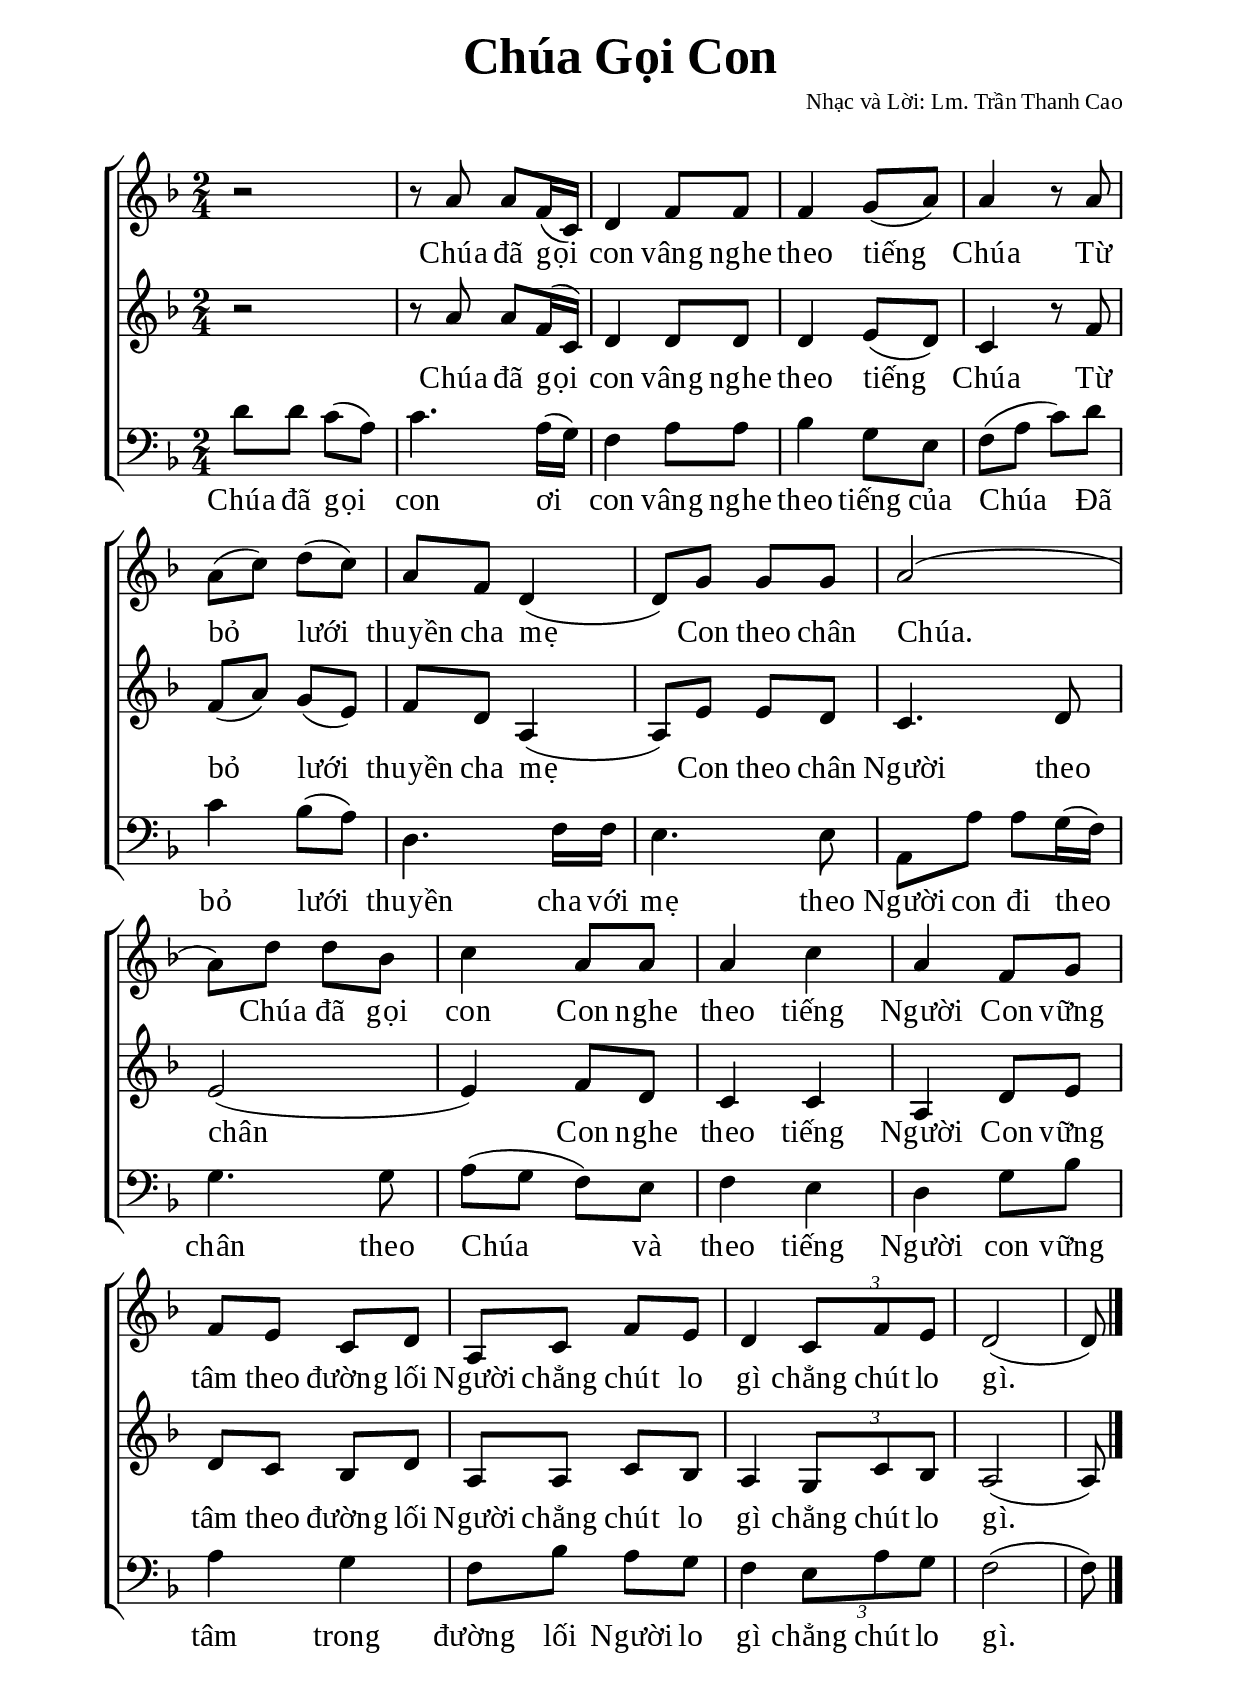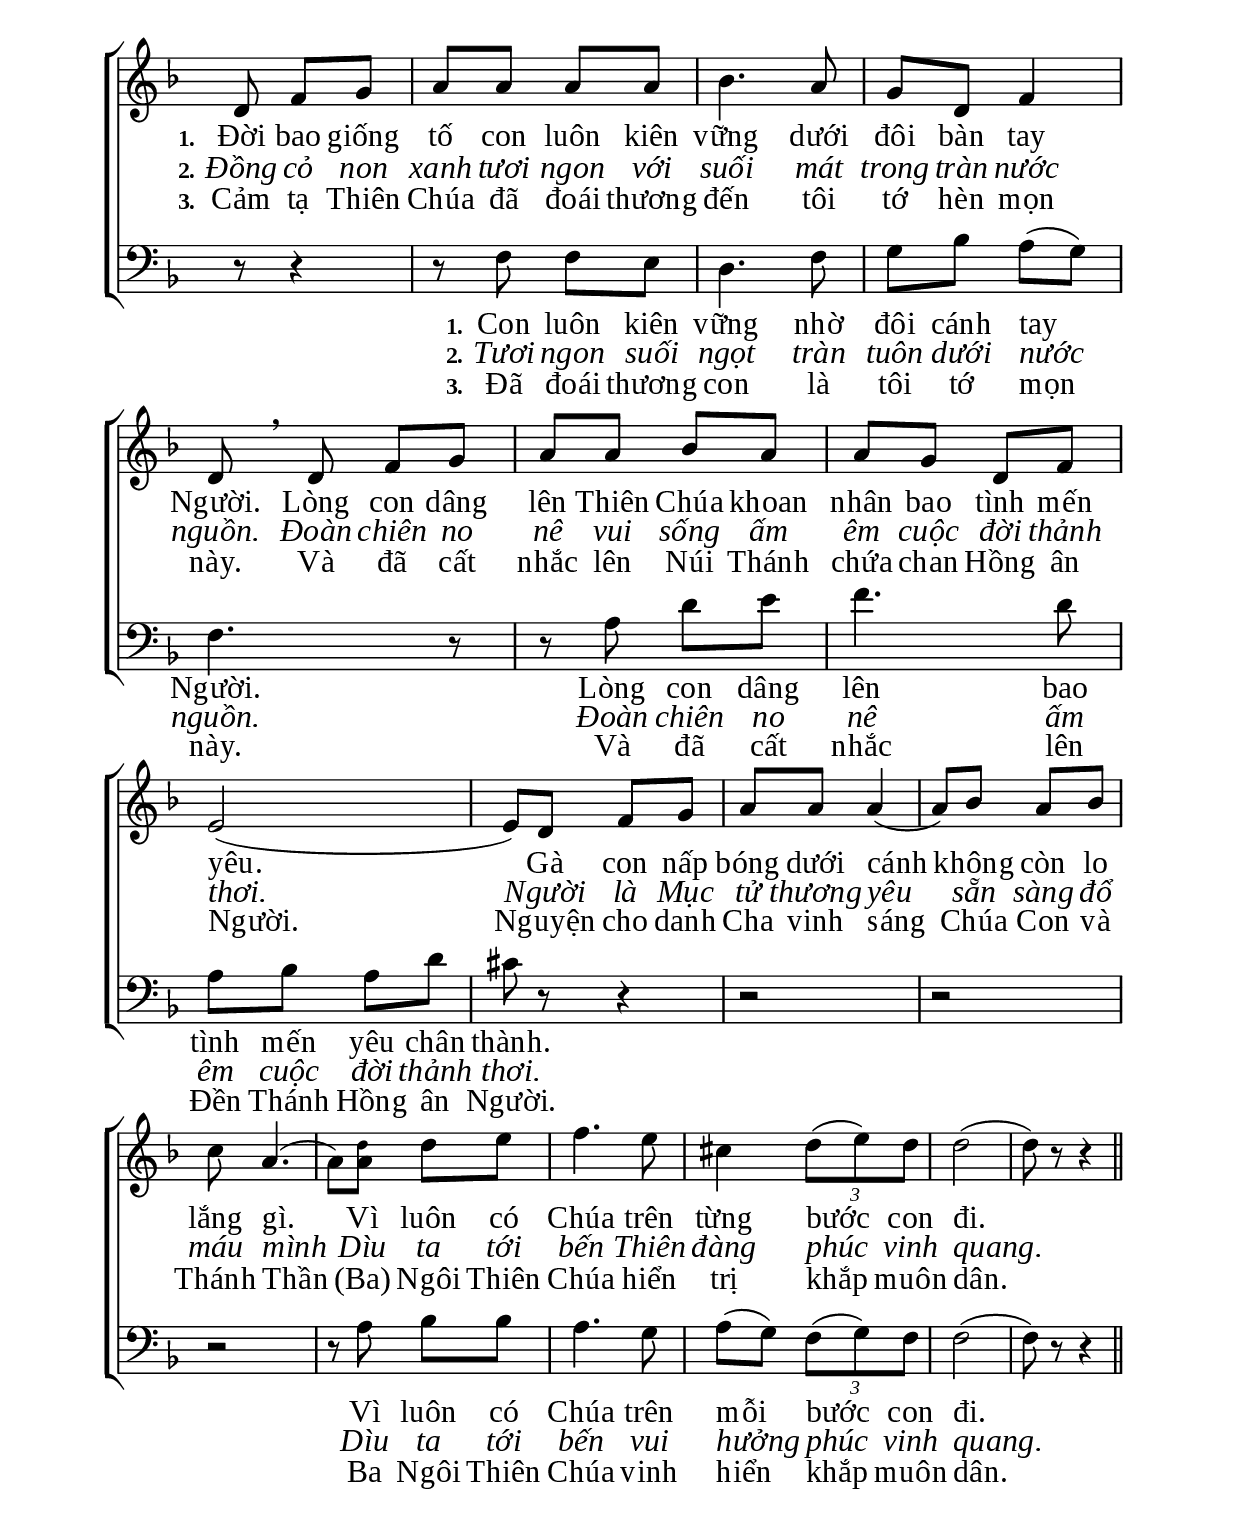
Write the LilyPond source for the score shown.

% Cài đặt chung
\version "2.20.0"
\include "english.ly"

\header {
  title = \markup { \fontsize #3 "Chúa Gọi Con" }
  composer = "Nhạc và Lời: Lm. Trần Thanh Cao"
  arranger = " "
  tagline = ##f
}

\paper {
  #(set-paper-size "a4")
  top-margin = 10\mm
  bottom-margin = 10\mm
  left-margin = 20\mm
  right-margin = 20\mm
  indent = #0
  #(define fonts
    (make-pango-font-tree
      "Liberation Serif"
      "Liberation Serif"
      "Liberation Serif"
      (/ 20 20)))
  page-count = #2
  print-page-number = #f
}

% Nhạc điệp khúc
nhacDiepKhucSop = \relative c'' {
  r2 |
  r8 a a f16 _(c) |
  d4 f8 f |
  f4 g8 (a) |
  a4 r8 a |
  a (c) d (c) |
  a f d4 ( |
  d8) g g g |
  a2 ( |
  a8) d d bf |
  c4 a8 a |
  a4 c |
  a f8 g |
  f e c d |
  a c f e |
  d4 \tuplet 3/2 { c8 f e } |
  d2 ( |
  d8) \bar "|."
}

nhacDiepKhucAlto = \relative c'' {
  r2 |
  r8 a a f16 ^(c) |
  d4 d8 d |
  d4 e8 (d) 
  c4 r8 f |
  f (a) g (e) |
  f d a4 ( |
  a8) e' e d |
  c4. d8 |
  e2 ( |
  e4) f8 d |
  c4 c |
  a d8 e |
  d c bf d |
  a a c bf |
  a4 \tuplet 3/2 { g8 c bf } |
  a2 ( |
  a8)
}

nhacDiepKhucBas = \relative c' {
  d8 d c (a) |
  c4. a16 (g) |
  f4 a8 a |
  bf4 g8 e |
  f (a c) d |
  c4 bf8 (a) |
  d,4. f16 f |
  e4. e8 |
  a, a' a g16 (f) |
  g4. g8 |
  a (g f) e |
  f4 e |
  d g8 bf |
  a4 g |
  f8 bf a g |
  f4 \tuplet 3/2 { e8 a g } |
  f2 ( |
  f8)
}

% Nhạc phiên khúc
nhacPhienKhucSop = \relative c' {
  \partial 4. d8 f g |
  a a a a |
  bf4. a8 |
  g d f4 |
  d8 \breathe d f g |
  a a bf a |
  a g d f |
  e2 ( |
  e8) d f g |
  a a a4 ( |
  a8) bf a bf |
  c a4. ( |
  a8) <a \tweak font-size #-2 d>8 d e |
  f4. e8 |
  cs4 \tuplet 3/2 { d8 (e) d } |
  d2 ( |
  d8) r r4 \bar "||"
}

nhacPhienKhucBas = \relative c {
  \partial 4. r8 r4 |
  r8 f8 f e |
  d4. f8 |
  g bf a (g) |
  f4. r8 |
  r a d e |
  f4. d8 |
  a bf a d |
  cs r r4 |
  r2 |
  r2 |
  r2 |
  r8 a bf bf |
  a4. g8 |
  a (g) \tuplet 3/2 { f (g) f } |
  f2 ( |
  f8) r r4
}

% Lời điệp khúc
loiDiepKhucSop = \lyricmode {
  Chúa đã gọi con vâng nghe theo tiếng Chúa
  Từ bỏ lưới thuyền cha mẹ
  Con theo chân Chúa.
  Chúa đã gọi con
  Con nghe theo tiếng Người
  Con vững tâm theo đường lối Người
  chẳng chút lo gì
  chẳng chút lo gì.
}

loiDiepKhucAlto = \lyricmode {
  Chúa đã gọi con vâng nghe theo tiếng Chúa
  Từ bỏ lưới thuyền cha mẹ
  Con theo chân Người theo chân
  Con nghe theo tiếng Người
  Con vững tâm theo đường lối Người
  chẳng chút lo gì
  chẳng chút lo gì.
}

loiDiepKhucBas = \lyricmode {
  Chúa đã gọi con ơi con
  vâng nghe theo tiếng của Chúa
  Đã bỏ lưới thuyền cha với mẹ
  theo Người con đi theo chân theo Chúa
  và theo tiếng Người
  con vững tâm trong đường lối Người lo gì
  chẳng chút lo gì.
}

% Lời phiên khúc
loiPhienKhucMotSop = \lyricmode {
  \set stanza = #"1."
  Đời bao giống tố con luôn kiên vững dưới đôi bàn tay Người.
  Lòng con dâng lên Thiên Chúa khoan nhân
  bao tình mến yêu.
  Gà con nấp bóng dưới cánh
  không còn lo lắng gì.
  Vì luôn có Chúa trên từng bước con đi.
}

loiPhienKhucMotBas = \lyricmode {
  \set stanza = #"1."
  Con luôn kiên vững nhờ đôi cánh tay Người.
  Lòng con dâng lên bao tình mến yêu chân thành.
  Vì luôn có Chúa trên mỗi bước con đi.
}

loiPhienKhucHaiSop = \lyricmode {
  \override Lyrics.LyricText.font-shape = #'italic
  \set stanza = #"2."
  Đồng cỏ non xanh tươi ngon với suối mát trong tràn nước nguồn.
  Đoàn chiên no nê vui sống ấm êm cuộc đời thảnh thơi.
  Người là Mục tử thương yêu sẵn sàng đổ máu mình
  Dìu ta tới bến Thiên đàng phúc vinh quang.
}

loiPhienKhucHaiBas = \lyricmode {
  \override Lyrics.LyricText.font-shape = #'italic
  \set stanza = #"2."
  Tươi ngon suối ngọt tràn tuôn dưới nước nguồn.
  Đoàn chiên no nê ấm êm cuộc đời thảnh thơi.
  Dìu ta tới bến vui hưởng phúc vinh quang.
}

loiPhienKhucBaSop = \lyricmode {
  \set stanza = #"3."
  Cảm tạ Thiên Chúa đã đoái thương đến tôi tớ hèn mọn này.
  Và đã cất nhắc lên Núi Thánh chứa chan Hồng ân Người.
  Nguyện cho danh Cha vinh sáng Chúa Con và Thánh Thần
  (Ba) Ngôi Thiên Chúa hiển trị khắp muôn dân.
}

loiPhienKhucBaBas = \lyricmode {
  \set stanza = #"3."
  Đã đoái thương con là tôi tớ mọn này.
  Và đã cất nhắc lên Đền Thánh Hồng ân Người.
  Ba Ngôi Thiên Chúa vinh hiển khắp muôn dân.
}

% Dàn trang
\score {
  \new ChoirStaff <<
    \new Staff \with {
        \magnifyStaff #(magstep +1)
      }
      <<
        \clef "treble"
        \new Voice = beSop {
          \key f \major \time 2/4 \nhacDiepKhucSop
        }
        \new Lyrics \lyricsto beSop \loiDiepKhucSop
    >>
    \new Staff \with {
        \magnifyStaff #(magstep +1)
      }
      <<
        \new Voice = beAlto {
          \key f \major \time 2/4 \nhacDiepKhucAlto
        }
        \new Lyrics \lyricsto beAlto \loiDiepKhucAlto
    >>
    \new Staff \with {
        \magnifyStaff #(magstep +1)
      }
      <<
        \clef "bass"
        \new Voice = beBas {
          \key f \major \time 2/4 \nhacDiepKhucBas
        }
        \new Lyrics \lyricsto beBas \loiDiepKhucBas
    >>
  >>
  \layout {
    \override Lyrics.LyricText.font-size = #+3
    \override Lyrics.LyricSpace.minimum-distance = #0.5
    \override Score.BarNumber.break-visibility = ##(#f #f #f)
    \override Score.SpacingSpanner.uniform-stretching = ##t
    \override Score.NonMusicalPaperColumn.page-break-permission = ##f
  }
}

\score {
  \new ChoirStaff <<
    \new Staff \with {
        \consists "Merge_rests_engraver"
        \magnifyStaff #(magstep +1)
      }
      <<
        \clef "treble"
        \new Voice = beSop {
          \key f \major \time 2/4 \nhacPhienKhucSop
        }
        \new Lyrics \lyricsto beSop \loiPhienKhucMotSop
        \new Lyrics \lyricsto beSop \loiPhienKhucHaiSop
        \new Lyrics \lyricsto beSop \loiPhienKhucBaSop
    >>
    \new Staff \with {
        \consists "Merge_rests_engraver"
        \magnifyStaff #(magstep +1)
      }
      <<
        \clef "bass"
        \new Voice = beBas {
          \key f \major \time 2/4 \nhacPhienKhucBas
        }
        \new Lyrics \lyricsto beBas \loiPhienKhucMotBas
        \new Lyrics \lyricsto beBas \loiPhienKhucHaiBas
        \new Lyrics \lyricsto beBas \loiPhienKhucBaBas
    >>
  >>
  \layout {
    \override Staff.TimeSignature.transparent = ##t
    \override Lyrics.LyricText.font-size = #+3
    \override Lyrics.LyricSpace.minimum-distance = #0.5
    \override Score.BarNumber.break-visibility = ##(#f #f #f)
    \override Score.SpacingSpanner.uniform-stretching = ##t
    \override Score.NonMusicalPaperColumn.page-break-permission = ##f
  }
}
